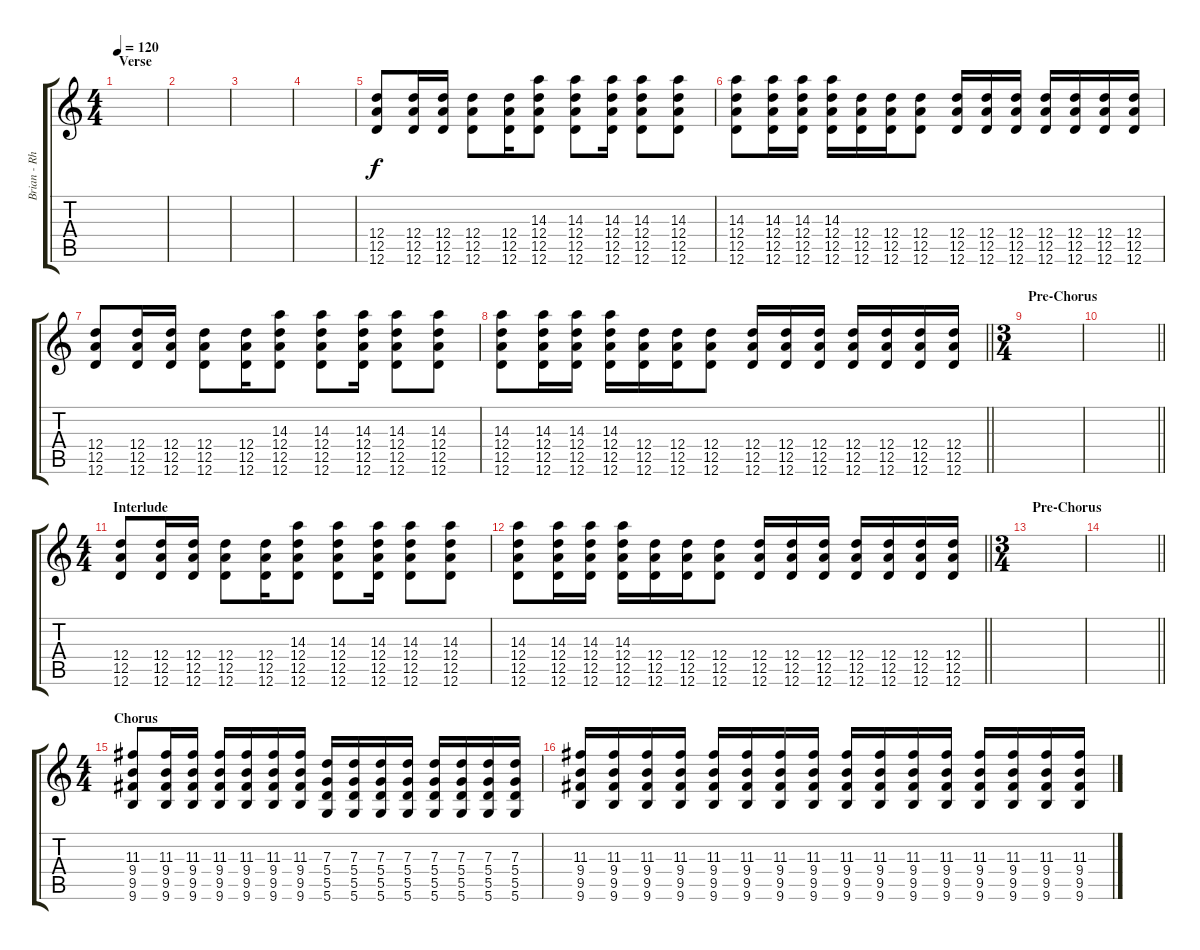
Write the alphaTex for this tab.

\track ("Brian - Rhythm Guitar" "Brian - Rh") {instrument electricguitarjazz}
\staff {score tabs}
\tuning (E4 B3 G3 D3 A2 D2) {hide}
\ts (4 4)
\section ("" "Verse")
\tempo 120
\clef g2
\ks c
|
|
|
|
(12.4 12.5 12.6).8 (12.4 12.5 12.6).16 (12.4 12.5 12.6).16 (12.4 12.5 12.6).8 (12.4 12.5 12.6).16 (14.3 12.4 12.5 12.6).8 (14.3 12.4 12.5 12.6).8 (14.3 12.4 12.5 12.6).16 (14.3 12.4 12.5 12.6).8 (14.3 12.4 12.5 12.6).8 |
(14.3 12.4 12.5 12.6).8 (14.3 12.4 12.5 12.6).16 (14.3 12.4 12.5 12.6).16 (14.3 12.4 12.5 12.6).16 (12.4 12.5 12.6).16 (12.4 12.5 12.6).16 (12.4 12.5 12.6).8 (12.4 12.5 12.6).16 (12.4 12.5 12.6).16 (12.4 12.5 12.6).16 (12.4 12.5 12.6).16 (12.4 12.5 12.6).16 (12.4 12.5 12.6).16 (12.4 12.5 12.6).16 |
(12.4 12.5 12.6).8 (12.4 12.5 12.6).16 (12.4 12.5 12.6).16 (12.4 12.5 12.6).8 (12.4 12.5 12.6).16 (14.3 12.4 12.5 12.6).8 (14.3 12.4 12.5 12.6).8 (14.3 12.4 12.5 12.6).16 (14.3 12.4 12.5 12.6).8 (14.3 12.4 12.5 12.6).8 |
\barLineRight lightlight
(14.3 12.4 12.5 12.6).8 (14.3 12.4 12.5 12.6).16 (14.3 12.4 12.5 12.6).16 (14.3 12.4 12.5 12.6).16 (12.4 12.5 12.6).16 (12.4 12.5 12.6).16 (12.4 12.5 12.6).8 (12.4 12.5 12.6).16 (12.4 12.5 12.6).16 (12.4 12.5 12.6).16 (12.4 12.5 12.6).16 (12.4 12.5 12.6).16 (12.4 12.5 12.6).16 (12.4 12.5 12.6).16 |
\ts (3 4)
\section ("" "Pre-Chorus")
|
\barLineRight lightlight
|
\ts (4 4)
\section ("" "Interlude")
(12.4 12.5 12.6).8 (12.4 12.5 12.6).16 (12.4 12.5 12.6).16 (12.4 12.5 12.6).8 (12.4 12.5 12.6).16 (14.3 12.4 12.5 12.6).8 (14.3 12.4 12.5 12.6).8 (14.3 12.4 12.5 12.6).16 (14.3 12.4 12.5 12.6).8 (14.3 12.4 12.5 12.6).8 |
\barLineRight lightlight
(14.3 12.4 12.5 12.6).8 (14.3 12.4 12.5 12.6).16 (14.3 12.4 12.5 12.6).16 (14.3 12.4 12.5 12.6).16 (12.4 12.5 12.6).16 (12.4 12.5 12.6).16 (12.4 12.5 12.6).8 (12.4 12.5 12.6).16 (12.4 12.5 12.6).16 (12.4 12.5 12.6).16 (12.4 12.5 12.6).16 (12.4 12.5 12.6).16 (12.4 12.5 12.6).16 (12.4 12.5 12.6).16 |
\ts (3 4)
\section ("" "Pre-Chorus")
|
\barLineRight lightlight
|
\ts (4 4)
\section ("" "Chorus")
(11.3 9.4 9.5 9.6).8 (11.3 9.4 9.5 9.6).16 (11.3 9.4 9.5 9.6).16 (11.3 9.4 9.5 9.6).16 (11.3 9.4 9.5 9.6).16 (11.3 9.4 9.5 9.6).16 (11.3 9.4 9.5 9.6).16 (7.3 5.4 5.5 5.6).16 (7.3 5.4 5.5 5.6).16 (7.3 5.4 5.5 5.6).16 (7.3 5.4 5.5 5.6).16 (7.3 5.4 5.5 5.6).16 (7.3 5.4 5.5 5.6).16 (7.3 5.4 5.5 5.6).16 (7.3 5.4 5.5 5.6).16 |
(11.3 9.4 9.5 9.6).16 (11.3 9.4 9.5 9.6).16 (11.3 9.4 9.5 9.6).16 (11.3 9.4 9.5 9.6).16 (11.3 9.4 9.5 9.6).16 (11.3 9.4 9.5 9.6).16 (11.3 9.4 9.5 9.6).16 (11.3 9.4 9.5 9.6).16 (11.3 9.4 9.5 9.6).16 (11.3 9.4 9.5 9.6).16 (11.3 9.4 9.5 9.6).16 (11.3 9.4 9.5 9.6).16 (11.3 9.4 9.5 9.6).16 (11.3 9.4 9.5 9.6).16 (11.3 9.4 9.5 9.6).16 (11.3 9.4 9.5 9.6).16
